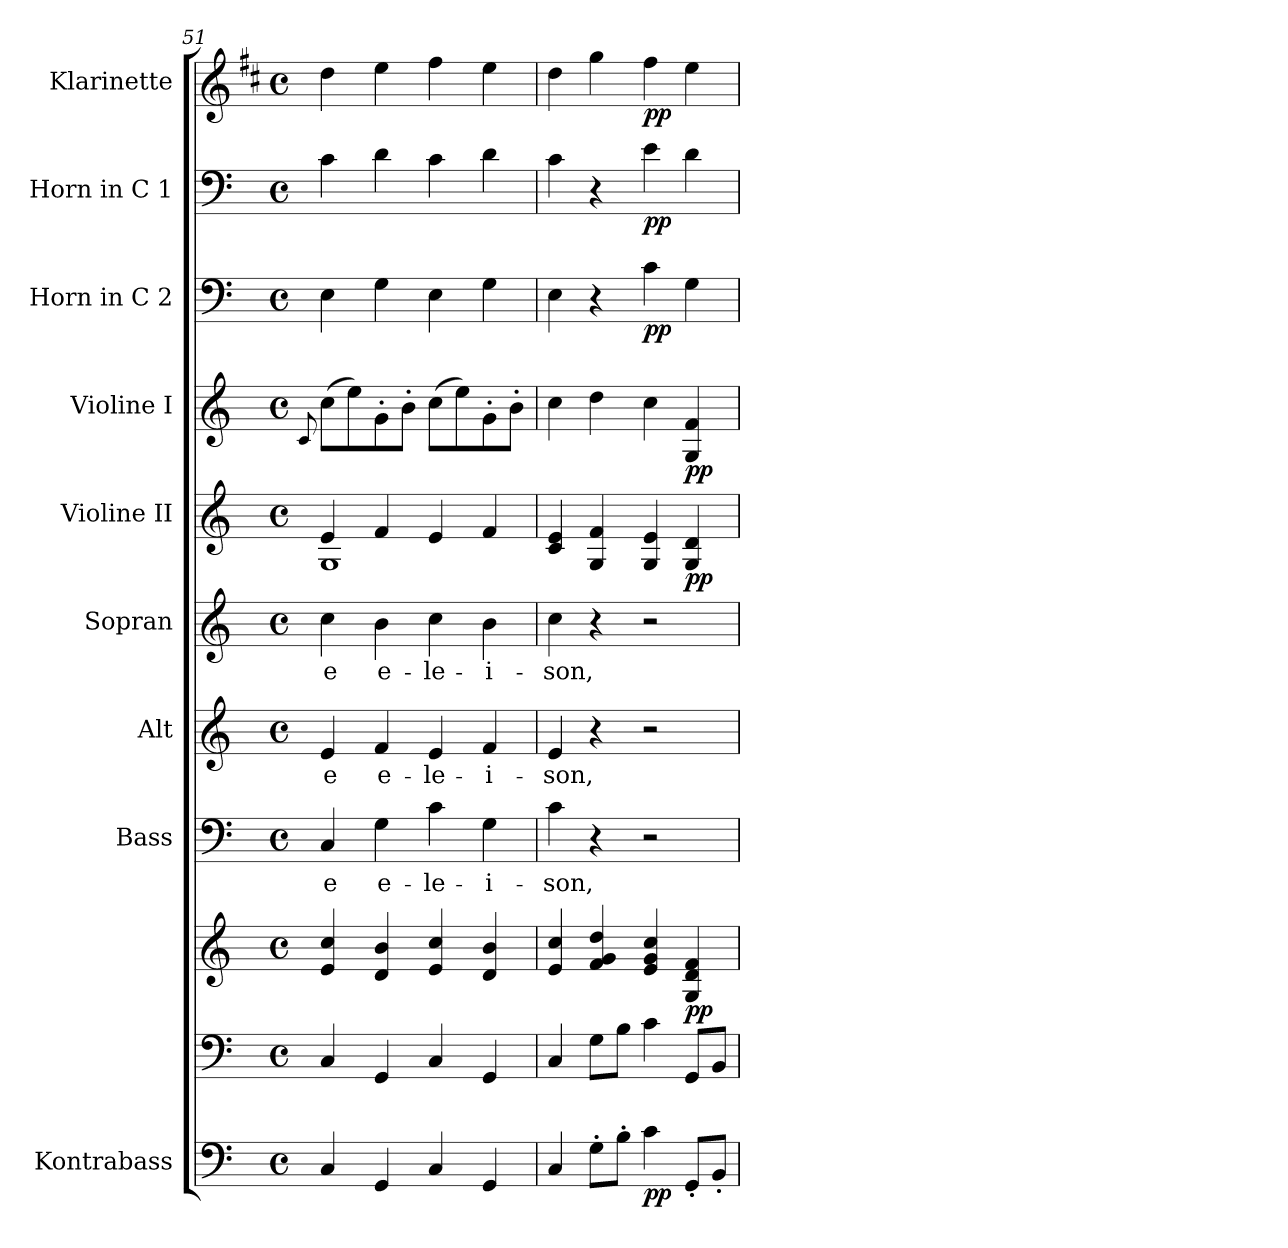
**kern	**dynam	**kern	**kern	**dynam	**kern	**text	**kern	**text	**kern	**text	**kern	**dynam	**kern	**dynam	**kern	**dynam	**kern	**dynam	**kern	**dynam
*part10	*part10	*part9	*part9	*part9	*part8	*part8	*part7	*part7	*part6	*part6	*part5	*part5	*part4	*part4	*part3	*part3	*part2	*part2	*part1	*part1
*staff11	*staff11	*staff10	*staff9	*staff9/10	*staff8	*staff8	*staff7	*staff7	*staff6	*staff6	*staff5	*staff5	*staff4	*staff4	*staff3	*staff3	*staff2	*staff2	*staff1	*staff1
*I"Kontrabass	*	*	*	*	*I"Bass	*	*I"Alt	*	*I"Sopran	*	*I"Violine II	*	*I"Violine I	*	*I"Horn in C 2	*	*I"Horn in C 1	*	*I"Klarinette	*
*I'Kb.	*	*	*	*	*I'B.	*	*I'A.	*	*I'S.	*	*I'Vl. II	*	*I'Vl. I	*	*I'Horn 2	*	*I'Horn 1	*	*I'Kl.	*
*clefF4	*	*clefF4	*clefG2	*	*clefF4	*	*clefG2	*	*clefG2	*	*clefG2	*	*clefG2	*	*clefF4	*	*clefF4	*	*clefG2	*
*ITrd7c12	*	*	*	*	*	*	*	*	*	*	*	*	*	*	*	*	*	*	*ITrd1c2	*
*k[]	*	*k[]	*k[]	*	*k[]	*	*k[]	*	*k[]	*	*k[]	*	*k[]	*	*k[]	*	*k[]	*	*k[]	*
*C:	*	*C:	*C:	*	*C:	*	*C:	*	*C:	*	*C:	*	*C:	*	*C:	*	*C:	*	*C:	*
*M4/4	*	*M4/4	*M4/4	*	*M4/4	*	*M4/4	*	*M4/4	*	*M4/4	*	*M4/4	*	*M4/4	*	*M4/4	*	*M4/4	*
*met(c)	*	*met(c)	*met(c)	*	*met(c)	*	*met(c)	*	*met(c)	*	*met(c)	*	*met(c)	*	*met(c)	*	*met(c)	*	*met(c)	*
=51	=51	=51	=51	=51	=51	=51	=51	=51	=51	=51	=51	=51	=51	=51	=51	=51	=51	=51	=51	=51
.	.	.	.	.	.	.	.	.	.	.	.	.	8qqc/	.	.	.	.	.	.	.
!	!	!	!	!	!	!LO:LY:b	!	!LO:LY:b	!	!LO:LY:b	!	!	!	!	!	!	!	!	!	!
*	*	*	*	*	*	*	*	*	*	*	*^	*	*	*	*	*	*	*	*	*
4CC/	.	4C/	4e/ 4cc/	.	4C/	-e	4e/	-e	4cc\	-e	4e/	1G	.	(>8cc\L	.	4E\	.	4c\	.	4cc\	.
.	.	.	.	.	.	.	.	.	.	.	.	.	.	8ee\)	.	.	.	.	.	.	.
!	!	!	!	!	!	!LO:LY:b	!	!LO:LY:b	!	!LO:LY:b	!	!	!	!	!	!	!	!	!	!	!
4GGG/	.	4GG/	4d/ 4b/	.	4G\	e-	4f/	e-	4b\	e-	4f/	.	.	8g'>\	.	4G\	.	4d\	.	4dd\	.
.	.	.	.	.	.	.	.	.	.	.	.	.	.	8b'>\J	.	.	.	.	.	.	.
!	!	!	!	!	!	!LO:LY:b	!	!LO:LY:b	!	!LO:LY:b	!	!	!	!	!	!	!	!	!	!	!
4CC/	.	4C/	4e/ 4cc/	.	4c\	-le-	4e/	-le-	4cc\	-le-	4e/	.	.	(>8cc\L	.	4E\	.	4c\	.	4ee\	.
.	.	.	.	.	.	.	.	.	.	.	.	.	.	8ee\)	.	.	.	.	.	.	.
!	!	!	!	!	!	!LO:LY:b	!	!LO:LY:b	!	!LO:LY:b	!	!	!	!	!	!	!	!	!	!	!
4GGG/	.	4GG/	4d/ 4b/	.	4G\	-i-	4f/	-i-	4b\	-i-	4f/	.	.	8g'>\	.	4G\	.	4d\	.	4dd\	.
.	.	.	.	.	.	.	.	.	.	.	.	.	.	8b'>\J	.	.	.	.	.	.	.
*	*	*	*	*	*	*	*	*	*	*	*v	*v	*	*	*	*	*	*	*	*	*
=52	=52	=52	=52	=52	=52	=52	=52	=52	=52	=52	=52	=52	=52	=52	=52	=52	=52	=52	=52	=52
!	!	!	!	!	!	!LO:LY:b	!	!LO:LY:b	!	!LO:LY:b	!	!	!	!	!	!	!	!	!	!
4CC/	.	4C/	4e/ 4cc/	.	4c\	-son,	4e/	-son,	4cc\	-son,	4c/ 4e/	.	4cc\	.	4E\	.	4c\	.	4cc\	.
8GG'>\L	.	8G\L	4f/ 4g/ 4dd/	.	4r	.	4r	.	4r	.	4G/ 4f/	.	4dd\	.	4r	.	4r	.	4ff\	.
8BB'>\J	.	8B\J	.	.	.	.	.	.	.	.	.	.	.	.	.	.	.	.	.	.
!	!LO:DY:b	!	!	!	!	!	!	!	!	!	!	!	!	!	!	!LO:DY:b	!	!LO:DY:b	!	!LO:DY:b
4C\	pp	4c\	4e/ 4g/ 4cc/	.	2r	.	2r	.	2r	.	4G/ 4e/	.	4cc\	.	4c\	pp	4e\	pp	4ee\	pp
!	!	!	!	!LO:DY:b	!	!	!	!	!	!	!	!LO:DY:b	!	!LO:DY:b	!	!	!	!	!	!
8GGG'</L	.	8GG/L	4G/ 4d/ 4f/	pp	.	.	.	.	.	.	4G/ 4d/	pp	4G/ 4f/	pp	4G\	.	4d\	.	4dd\	.
8BBB'</J	.	8BB/J	.	.	.	.	.	.	.	.	.	.	.	.	.	.	.	.	.	.
=	=	=	=	=	=	=	=	=	=	=	=	=	=	=	=	=	=	=	=	=
*-	*-	*-	*-	*-	*-	*-	*-	*-	*-	*-	*-	*-	*-	*-	*-	*-	*-	*-	*-	*-
